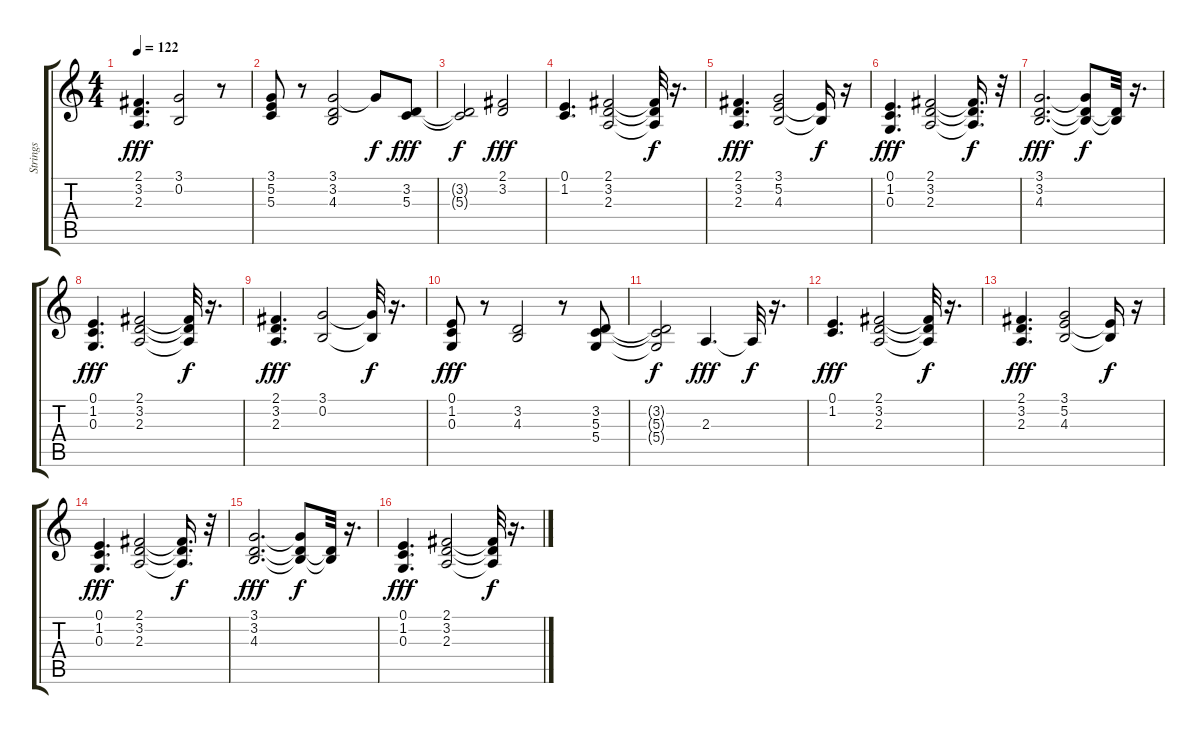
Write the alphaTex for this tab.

\track ("Strings" "Strings") {instrument stringensemble1}
\staff {score tabs}
\tuning (E4 B3 G3 D3 A2 E2) {hide}
\ts (4 4)
\tempo 122
\clef g2
\ks c
(2.1 3.2 2.3).4{d dy fff} (3.1 0.2).2 r.8 |
(3.1 5.2 5.3).8 r.8 (3.1 3.2 4.3).2 3.1{t}.8{dy f} (3.2 5.3).8{dy fff} |
(3.2{t} 5.3{t}).2{dy f} (2.1 3.2).2{dy fff} |
(0.1 1.2).4{d} (2.1 3.2 2.3).2 (2.1{t} 3.2{t} 2.3{t}).32{dy f} r.16{d} |
(2.1 3.2 2.3).4{d dy fff} (3.1 5.2 4.3).2 (5.2{t} 4.3{t}).16{dy f} r.16 |
(0.1 1.2 0.3).4{d dy fff} (2.1 3.2 2.3).2 (2.1{t} 3.2{t} 2.3{t}).16{d dy f} r.32 |
(3.1 3.2 4.3).2{d dy fff} (3.1{t} 3.2{t} 4.3{t}).8{dy f} (3.2{t} 4.3{t}).32 r.16{d} |
(0.1 1.2 0.3).4{d dy fff} (2.1 3.2 2.3).2 (2.1{t} 3.2{t} 2.3{t}).32{dy f} r.16{d} |
(2.1 3.2 2.3).4{d dy fff} (3.1 0.2).2 (3.1{t} 0.2{t}).32{dy f} r.16{d} |
(0.1 1.2 0.3).8{dy fff} r.8 (3.2 4.3).2 r.8 (3.2 5.3 5.4).8 |
(3.2{t} 5.3{t} 5.4{t}).2{dy f} 2.3.4{d dy fff} 2.3{t}.32{dy f} r.16{d} |
(0.1 1.2).4{d dy fff} (2.1 3.2 2.3).2 (2.1{t} 3.2{t} 2.3{t}).32{dy f} r.16{d} |
(2.1 3.2 2.3).4{d dy fff} (3.1 5.2 4.3).2 (5.2{t} 4.3{t}).16{dy f} r.16 |
(0.1 1.2 0.3).4{d dy fff} (2.1 3.2 2.3).2 (2.1{t} 3.2{t} 2.3{t}).16{d dy f} r.32 |
(3.1 3.2 4.3).2{d dy fff} (3.1{t} 3.2{t} 4.3{t}).8{dy f} (3.2{t} 4.3{t}).32 r.16{d} |
(0.1 1.2 0.3).4{d dy fff} (2.1 3.2 2.3).2 (2.1{t} 3.2{t} 2.3{t}).32{dy f} r.16{d}
